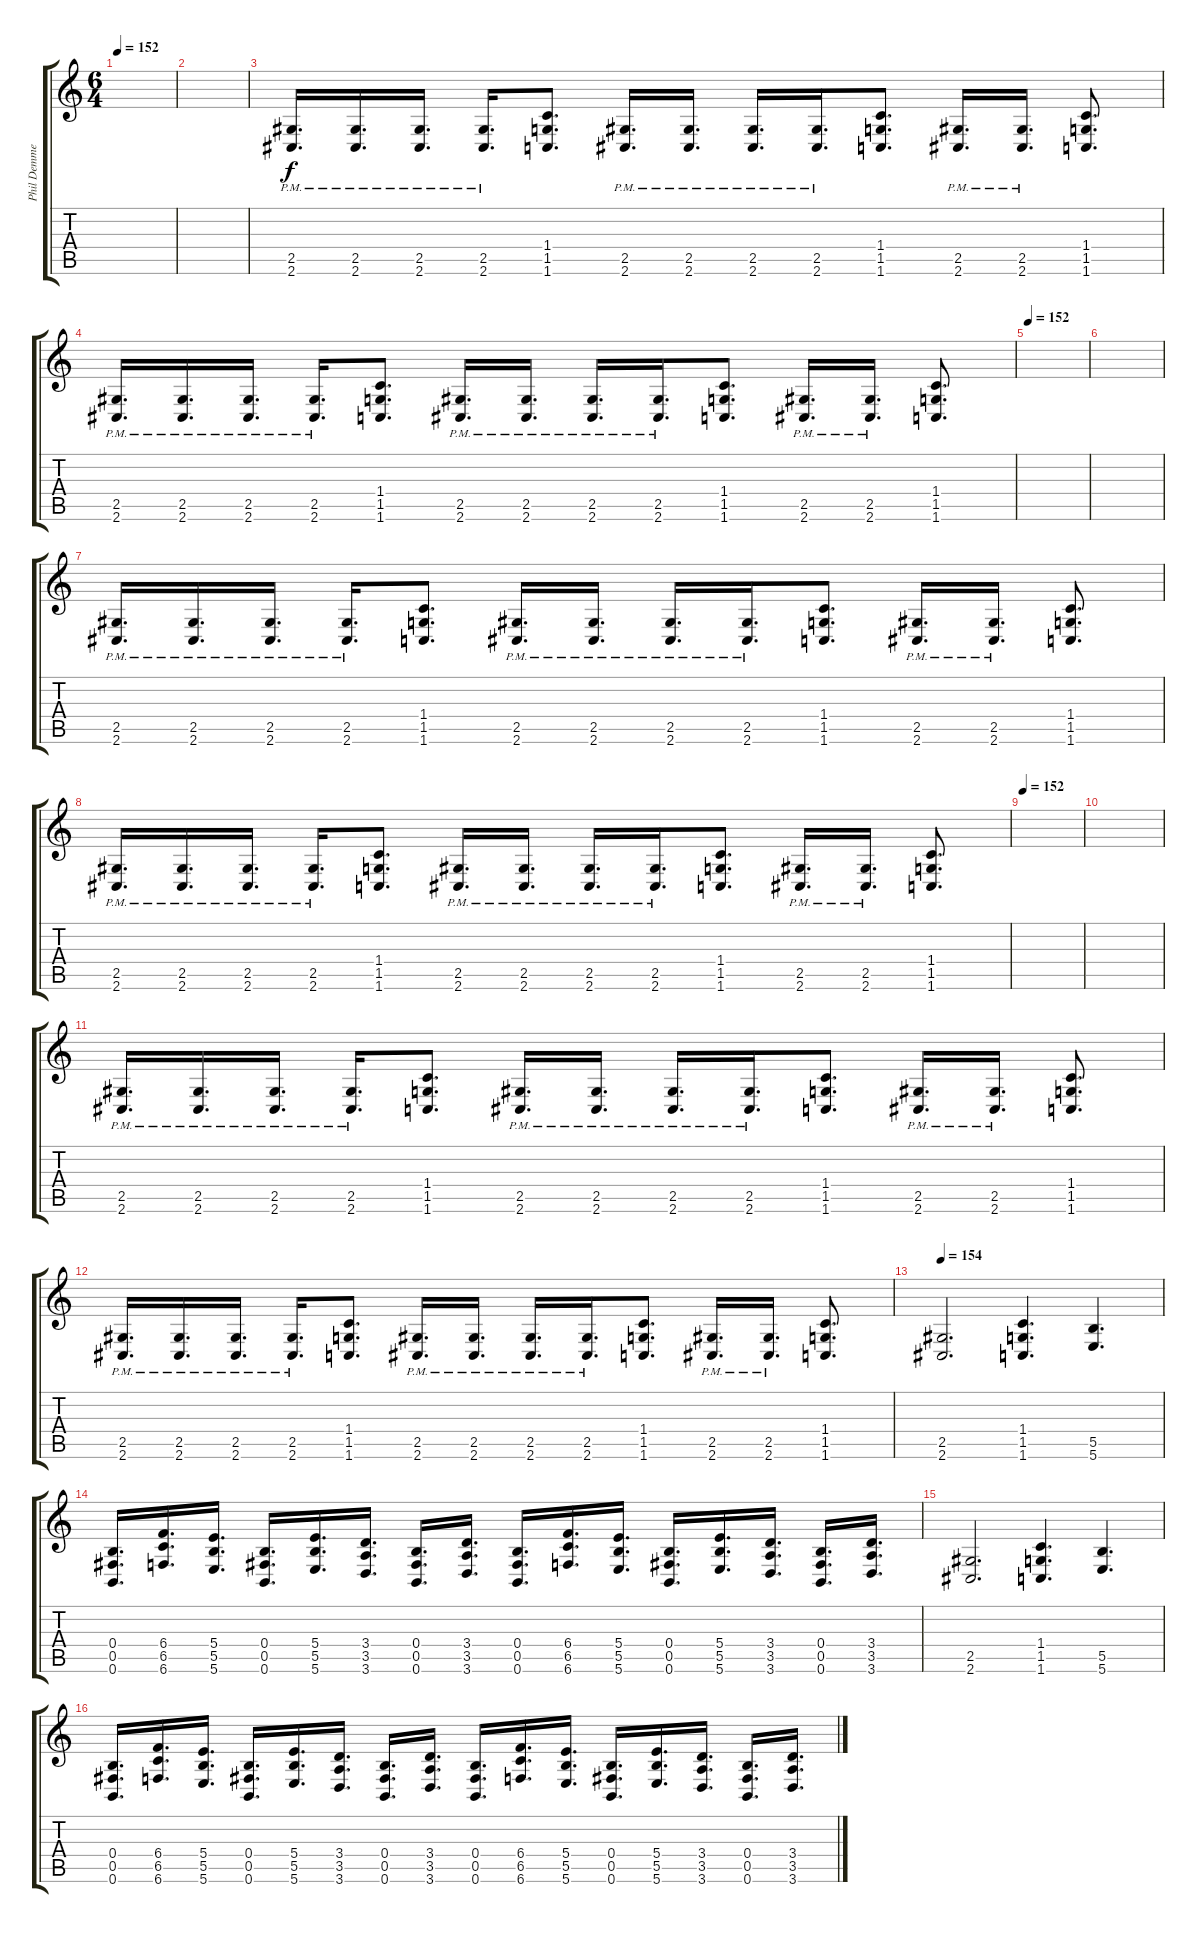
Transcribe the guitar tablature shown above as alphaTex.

\track ("Phil Demmel" "Phil Demme") {instrument overdrivenguitar}
\staff {score tabs}
\tuning (Db4 Ab3 E3 B2 Gb2 B1) {hide}
\ts (6 4)
\tempo 152
\clef g2
\ks c
|
|
(2.5{pm} 2.6{pm}).16{d} (2.5{pm} 2.6{pm}).16{d} (2.5{pm} 2.6{pm}).16{d} (2.5{pm} 2.6{pm}).16{d} (1.4 1.5 1.6).8{d} (2.5{pm} 2.6{pm}).16{d} (2.5{pm} 2.6{pm}).16{d} (2.5{pm} 2.6{pm}).16{d} (2.5{pm} 2.6{pm}).16{d} (1.4 1.5 1.6).8{d} (2.5{pm} 2.6{pm}).16{d} (2.5{pm} 2.6{pm}).16{d} (1.4 1.5 1.6).8{d} |
(2.5{pm} 2.6{pm}).16{d} (2.5{pm} 2.6{pm}).16{d} (2.5{pm} 2.6{pm}).16{d} (2.5{pm} 2.6{pm}).16{d} (1.4 1.5 1.6).8{d} (2.5{pm} 2.6{pm}).16{d} (2.5{pm} 2.6{pm}).16{d} (2.5{pm} 2.6{pm}).16{d} (2.5{pm} 2.6{pm}).16{d} (1.4 1.5 1.6).8{d} (2.5{pm} 2.6{pm}).16{d} (2.5{pm} 2.6{pm}).16{d} (1.4 1.5 1.6).8{d} |
\tempo 152
|
|
(2.5{pm} 2.6{pm}).16{d} (2.5{pm} 2.6{pm}).16{d} (2.5{pm} 2.6{pm}).16{d} (2.5{pm} 2.6{pm}).16{d} (1.4 1.5 1.6).8{d} (2.5{pm} 2.6{pm}).16{d} (2.5{pm} 2.6{pm}).16{d} (2.5{pm} 2.6{pm}).16{d} (2.5{pm} 2.6{pm}).16{d} (1.4 1.5 1.6).8{d} (2.5{pm} 2.6{pm}).16{d} (2.5{pm} 2.6{pm}).16{d} (1.4 1.5 1.6).8{d} |
(2.5{pm} 2.6{pm}).16{d} (2.5{pm} 2.6{pm}).16{d} (2.5{pm} 2.6{pm}).16{d} (2.5{pm} 2.6{pm}).16{d} (1.4 1.5 1.6).8{d} (2.5{pm} 2.6{pm}).16{d} (2.5{pm} 2.6{pm}).16{d} (2.5{pm} 2.6{pm}).16{d} (2.5{pm} 2.6{pm}).16{d} (1.4 1.5 1.6).8{d} (2.5{pm} 2.6{pm}).16{d} (2.5{pm} 2.6{pm}).16{d} (1.4 1.5 1.6).8{d} |
\tempo 156
\tempo 152
|
|
(2.5{pm} 2.6{pm}).16{d} (2.5{pm} 2.6{pm}).16{d} (2.5{pm} 2.6{pm}).16{d} (2.5{pm} 2.6{pm}).16{d} (1.4 1.5 1.6).8{d} (2.5{pm} 2.6{pm}).16{d} (2.5{pm} 2.6{pm}).16{d} (2.5{pm} 2.6{pm}).16{d} (2.5{pm} 2.6{pm}).16{d} (1.4 1.5 1.6).8{d} (2.5{pm} 2.6{pm}).16{d} (2.5{pm} 2.6{pm}).16{d} (1.4 1.5 1.6).8{d} |
(2.5{pm} 2.6{pm}).16{d} (2.5{pm} 2.6{pm}).16{d} (2.5{pm} 2.6{pm}).16{d} (2.5{pm} 2.6{pm}).16{d} (1.4 1.5 1.6).8{d} (2.5{pm} 2.6{pm}).16{d} (2.5{pm} 2.6{pm}).16{d} (2.5{pm} 2.6{pm}).16{d} (2.5{pm} 2.6{pm}).16{d} (1.4 1.5 1.6).8{d} (2.5{pm} 2.6{pm}).16{d} (2.5{pm} 2.6{pm}).16{d} (1.4 1.5 1.6).8{d} |
\tempo 154
(2.5 2.6).2{d} (1.4 1.5 1.6).4{d} (5.5 5.6).4{d} |
(0.4 0.5 0.6).16{d} (6.4 6.5 6.6).16{d} (5.4 5.5 5.6).16{d} (0.4 0.5 0.6).16{d} (5.4 5.5 5.6).16{d} (3.4 3.5 3.6).16{d} (0.4 0.5 0.6).16{d} (3.4 3.5 3.6).16{d} (0.4 0.5 0.6).16{d} (6.4 6.5 6.6).16{d} (5.4 5.5 5.6).16{d} (0.4 0.5 0.6).16{d} (5.4 5.5 5.6).16{d} (3.4 3.5 3.6).16{d} (0.4 0.5 0.6).16{d} (3.4 3.5 3.6).16{d} |
(2.5 2.6).2{d} (1.4 1.5 1.6).4{d} (5.5 5.6).4{d} |
(0.4 0.5 0.6).16{d} (6.4 6.5 6.6).16{d} (5.4 5.5 5.6).16{d} (0.4 0.5 0.6).16{d} (5.4 5.5 5.6).16{d} (3.4 3.5 3.6).16{d} (0.4 0.5 0.6).16{d} (3.4 3.5 3.6).16{d} (0.4 0.5 0.6).16{d} (6.4 6.5 6.6).16{d} (5.4 5.5 5.6).16{d} (0.4 0.5 0.6).16{d} (5.4 5.5 5.6).16{d} (3.4 3.5 3.6).16{d} (0.4 0.5 0.6).16{d} (3.4 3.5 3.6).16{d}
